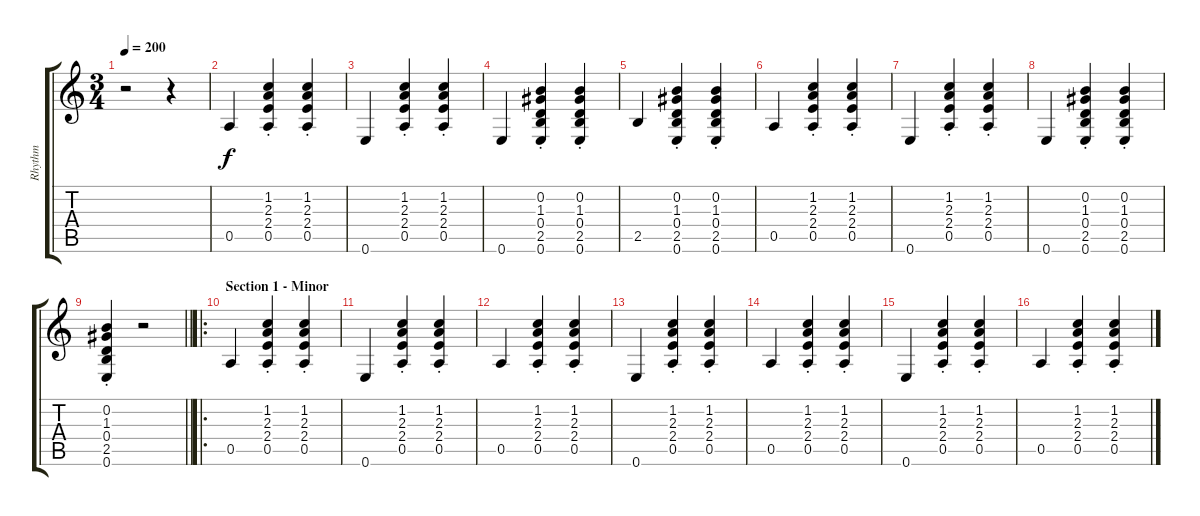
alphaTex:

\track ("Rhythm" "Rhythm") {instrument acousticguitarsteel}
\staff {score tabs}
\tuning (E4 B3 G3 D3 A2 E2) {hide}
\ts (3 4)
\tempo 200
\clef g2
\ks c
r.2{dy f instrument acousticguitarsteel} r.4 |
0.5.4 (1.2{st} 2.3{st} 2.4{st} 0.5{st}).4 (1.2{st} 2.3{st} 2.4{st} 0.5{st}).4 |
0.6.4 (1.2{st} 2.3{st} 2.4{st} 0.5{st}).4 (1.2{st} 2.3{st} 2.4{st} 0.5{st}).4 |
0.6.4 (0.2{st} 1.3{st} 0.4{st} 2.5{st} 0.6{st}).4 (0.2{st} 1.3{st} 0.4{st} 2.5{st} 0.6{st}).4 |
2.5.4 (0.2{st} 1.3{st} 0.4{st} 2.5{st} 0.6{st}).4 (0.2{st} 1.3{st} 0.4{st} 2.5{st} 0.6{st}).4 |
0.5.4 (1.2{st} 2.3{st} 2.4{st} 0.5{st}).4 (1.2{st} 2.3{st} 2.4{st} 0.5{st}).4 |
0.6.4 (1.2{st} 2.3{st} 2.4{st} 0.5{st}).4 (1.2{st} 2.3{st} 2.4{st} 0.5{st}).4 |
0.6.4 (0.2{st} 1.3{st} 0.4{st} 2.5{st} 0.6{st}).4 (0.2{st} 1.3{st} 0.4{st} 2.5{st} 0.6{st}).4 |
\barLineRight lightlight
(0.2{st} 1.3{st} 0.4{st} 2.5{st} 0.6{st}).4 r.2 |
\ro
\section ("" "Section 1 - Minor")
0.5.4 (1.2{st} 2.3{st} 2.4{st} 0.5{st}).4 (1.2{st} 2.3{st} 2.4{st} 0.5{st}).4 |
0.6.4 (1.2{st} 2.3{st} 2.4{st} 0.5{st}).4 (1.2{st} 2.3{st} 2.4{st} 0.5{st}).4 |
0.5.4 (1.2{st} 2.3{st} 2.4{st} 0.5{st}).4 (1.2{st} 2.3{st} 2.4{st} 0.5{st}).4 |
0.6.4 (1.2{st} 2.3{st} 2.4{st} 0.5{st}).4 (1.2{st} 2.3{st} 2.4{st} 0.5{st}).4 |
0.5.4 (1.2{st} 2.3{st} 2.4{st} 0.5{st}).4 (1.2{st} 2.3{st} 2.4{st} 0.5{st}).4 |
0.6.4 (1.2{st} 2.3{st} 2.4{st} 0.5{st}).4 (1.2{st} 2.3{st} 2.4{st} 0.5{st}).4 |
0.5.4 (1.2{st} 2.3{st} 2.4{st} 0.5{st}).4 (1.2{st} 2.3{st} 2.4{st} 0.5{st}).4
